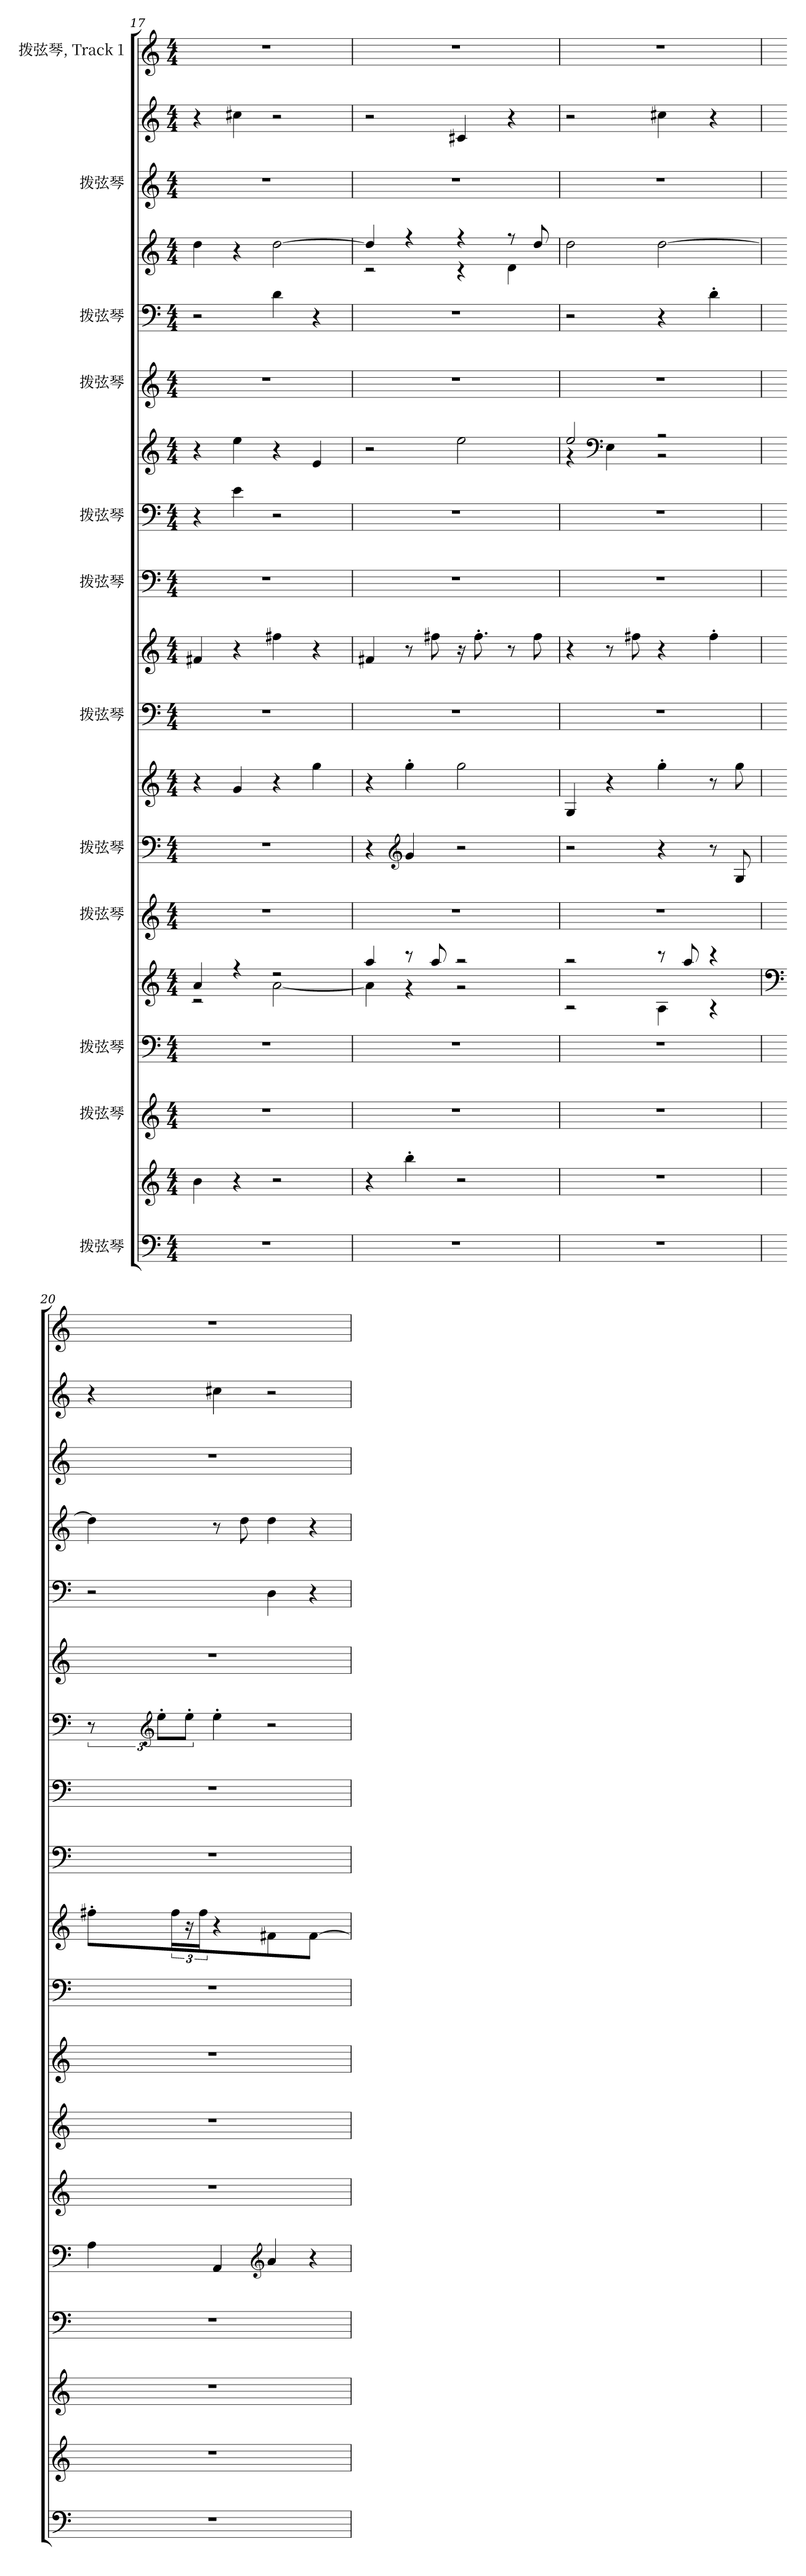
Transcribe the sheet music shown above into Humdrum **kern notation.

**kern	**kern	**kern	**kern	**kern	**kern	**kern	**kern	**kern	**kern	**kern	**kern	**kern	**kern	**kern	**kern	**kern	**kern	**kern
*part12	*part12	*part11	*part10	*part10	*part9	*part8	*part8	*part7	*part7	*part6	*part5	*part5	*part4	*part3	*part3	*part2	*part2	*part1
*staff19	*staff18	*staff17	*staff16	*staff15	*staff14	*staff13	*staff12	*staff11	*staff10	*staff9	*staff8	*staff7	*staff6	*staff5	*staff4	*staff3	*staff2	*staff1
*I"拨弦琴	*	*I"拨弦琴	*I"拨弦琴	*	*I"拨弦琴	*I"拨弦琴	*	*I"拨弦琴	*	*I"拨弦琴	*I"拨弦琴	*	*I"拨弦琴	*I"拨弦琴	*	*I"拨弦琴	*	*I"拨弦琴, Track 1
*clefF4	*clefG2	*clefG2	*clefF4	*clefG2	*clefG2	*clefF4	*clefG2	*clefF4	*clefG2	*clefF4	*clefF4	*clefG2	*clefG2	*clefF4	*clefG2	*clefG2	*clefG2	*clefG2
*k[]	*k[]	*k[]	*k[]	*k[]	*k[]	*k[]	*k[]	*k[]	*k[]	*k[]	*k[]	*k[]	*k[]	*k[]	*k[]	*k[]	*k[]	*k[]
*M4/4	*M4/4	*M4/4	*M4/4	*M4/4	*M4/4	*M4/4	*M4/4	*M4/4	*M4/4	*M4/4	*M4/4	*M4/4	*M4/4	*M4/4	*M4/4	*M4/4	*M4/4	*M4/4
=17	=17	=17	=17	=17	=17	=17	=17	=17	=17	=17	=17	=17	=17	=17	=17	=17	=17	=17
*	*	*	*	*^	*	*	*	*	*	*	*	*	*	*	*	*	*	*
1r	4b\	1r	1r	4a/	2r	1r	1r	4r	1r	4f#X/	1r	4r	4r	1r	2r	4dd\	1r	4r	1r
.	4r	.	.	4r	.	.	.	4g/	.	4r	.	4e\	4ee\	.	.	4r	.	4cc#X\	.
.	2r	.	.	2r	[2a\	.	.	4r	.	4ff#X\	.	2r	4r	.	4d\	[2dd\	.	2r	.
.	.	.	.	.	.	.	.	4gg\	.	4r	.	.	4e/	.	4r	.	.	.	.
=18	=18	=18	=18	=18	=18	=18	=18	=18	=18	=18	=18	=18	=18	=18	=18	=18	=18	=18	=18
*	*	*	*	*	*	*	*	*	*	*	*	*	*	*	*	*^	*	*	*
1r	4r	1r	1r	4aa/	4a\]	1r	4r	4r	1r	4f#X/	1r	1r	2r	1r	1r	4dd/]	2r	1r	2r	1r
*	*	*	*	*	*	*	*clefG2	*	*	*	*	*	*	*	*	*	*	*	*	*
.	4bb'\	.	.	8r	4r	.	4g/	4gg'\	.	8r	.	.	.	.	.	4r	.	.	.	.
.	.	.	.	8aa/	.	.	.	.	.	8ff#X\	.	.	.	.	.	.	.	.	.	.
.	2r	.	.	2r	2r	.	2r	2gg\	.	16r	.	.	2ee\	.	.	4r	4r	.	4c#X/	.
.	.	.	.	.	.	.	.	.	.	8.ff#'\	.	.	.	.	.	.	.	.	.	.
.	.	.	.	.	.	.	.	.	.	8r	.	.	.	.	.	8r	4d\	.	4r	.
.	.	.	.	.	.	.	.	.	.	8ff#\	.	.	.	.	.	8dd/	.	.	.	.
*	*	*	*	*	*	*	*	*	*	*	*	*	*	*	*	*v	*v	*	*	*
!!LO:PB:g=z
=19	=19	=19	=19	=19	=19	=19	=19	=19	=19	=19	=19	=19	=19	=19	=19	=19	=19	=19	=19
*	*	*	*	*	*	*	*	*	*	*	*	*	*^	*	*	*	*	*	*
1r	1r	1r	1r	2r	2r	1r	2r	4G/	1r	4r	1r	1r	2ee/	4r	1r	2r	2dd\	1r	2r	1r
*	*	*	*	*	*	*	*	*	*	*	*	*	*clefF4	*	*	*	*	*	*	*
.	.	.	.	.	.	.	.	4r	.	8r	.	.	.	4E\	.	.	.	.	.	.
.	.	.	.	.	.	.	.	.	.	8ff#X\	.	.	.	.	.	.	.	.	.	.
.	.	.	.	8r	4A\	.	4r	4gg'\	.	4r	.	.	2r	2r	.	4r	[2dd\	.	4cc#X\	.
.	.	.	.	8aa/	.	.	.	.	.	.	.	.	.	.	.	.	.	.	.	.
.	.	.	.	4r	4r	.	8r	8r	.	4ff#'\	.	.	.	.	.	4d'\	.	.	4r	.
.	.	.	.	.	.	.	8G/	8gg\	.	.	.	.	.	.	.	.	.	.	.	.
*	*	*	*	*v	*v	*	*	*	*	*	*	*	*v	*v	*	*	*	*	*	*
=20	=20	=20	=20	=20	=20	=20	=20	=20	=20	=20	=20	=20	=20	=20	=20	=20	=20	=20
*	*	*	*	*clefF4	*	*	*	*	*	*	*	*	*	*	*	*	*	*
1r	1r	1r	1r	4A\	1r	1r	1r	1r	8ff#X'\L	1r	1r	12r	1r	2r	4dd\]	1r	4r	1r
*	*	*	*	*	*	*	*	*	*	*	*	*clefG2	*	*	*	*	*	*
.	.	.	.	.	.	.	.	.	.	.	.	12ee'\L	.	.	.	.	.	.
.	.	.	.	.	.	.	.	.	24ff#\Jk	.	.	.	.	.	.	.	.	.
.	.	.	.	.	.	.	.	.	24r	.	.	12ee'\J	.	.	.	.	.	.
.	.	.	.	.	.	.	.	.	24ff#\	.	.	.	.	.	.	.	.	.
.	.	.	.	4AA/	.	.	.	.	4r	.	.	4ee'\	.	.	8r	.	4cc#X\	.
.	.	.	.	.	.	.	.	.	.	.	.	.	.	.	8dd\	.	.	.
*	*	*	*	*clefG2	*	*	*	*	*	*	*	*	*	*	*	*	*	*
.	.	.	.	4a/	.	.	.	.	4f#X/	.	.	2r	.	4D\	4dd\	.	2r	.
.	.	.	.	4r	.	.	.	.	[4f#/	.	.	.	.	4r	4r	.	.	.
=	=	=	=	=	=	=	=	=	=	=	=	=	=	=	=	=	=	=
*-	*-	*-	*-	*-	*-	*-	*-	*-	*-	*-	*-	*-	*-	*-	*-	*-	*-	*-
